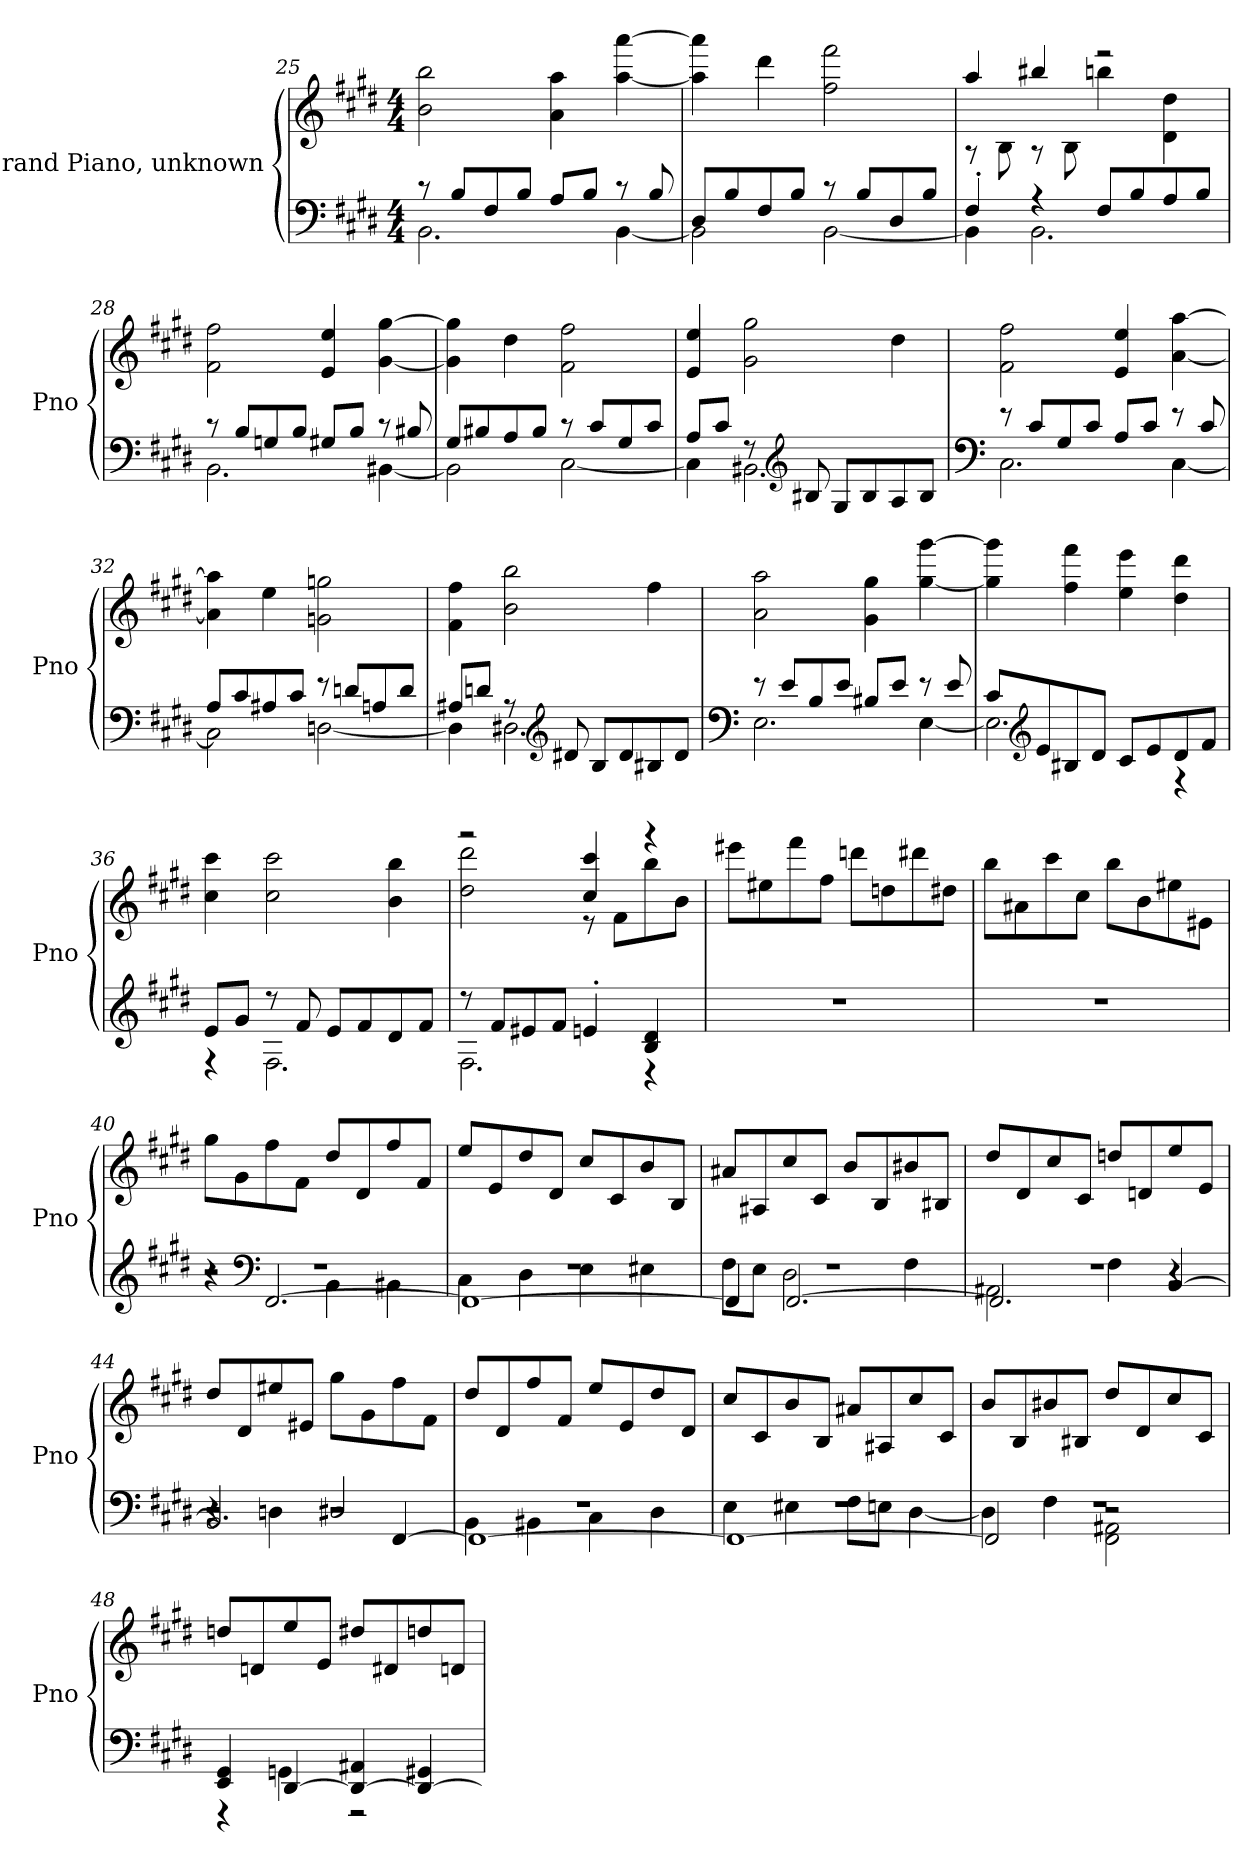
**kern	**kern
*part1	*part1
*staff2	*staff1
*I"Grand Piano, unknown	*
*I'Pno	*
*clefF4	*clefG2
*k[f#c#g#d#]	*k[f#c#g#d#]
*M4/4	*M4/4
=25	=25
*^	*
8r	2.BB\	2b\ 2bb\
8B/L	.	.
8F#/	.	.
8B/J	.	.
8A/L	.	4a\ 4aa\
8B/J	.	.
8r	[4BB\	[4aa\ [4aaa\
8B/	.	.
=26	=26	=26
8D#/L	2BB\]	4aa\] 4aaa\]
8B/	.	.
8F#/	.	4ddd#\
8B/J	.	.
8r	[2BB\	2ff#\ 2fff#\
8B/L	.	.
8D#/	.	.
8B/J	.	.
=27	=27	=27
*	*	*^
4F#'/	4BB\]	4aa/	8r
.	.	.	8B\
4r	2.BB\	4bb#X/	8r
.	.	.	8B\
8F#/L	.	2r	4bbn\
8B/	.	.	.
8A/	.	.	4d#\ 4dd#\
8B/J	.	.	.
*	*	*v	*v
!!LO:LB:g=z
=28	=28	=28
8r	2.BB\	2f#\ 2ff#\
8B/L	.	.
8Gn/	.	.
8B/J	.	.
8G#X/L	.	4e/ 4ee/
8B/J	.	.
8r	[4BB#X\	[4g#\ [4gg#\
8B#X/	.	.
=29	=29	=29
8G#/L	2BB#\]	4g#\] 4gg#\]
8B#X/	.	.
8A/	.	4dd#\
8B#/J	.	.
8r	[2C#\	2f#\ 2ff#\
8c#/L	.	.
8G#/	.	.
8c#/J	.	.
=30	=30	=30
8A/L	4C#\]	4e/ 4ee/
8c#/J	.	.
8r	2.BB#X\	2g#\ 2gg#\
*clefG2	*	*
8B#X/	.	.
8G#/L	.	.
8B#/	.	.
8A/	.	4dd#\
8B#/J	.	.
!!LO:PB:g=z
=31	=31	=31
*clefF4	*	*
8r	2.C#\	2f#\ 2ff#\
8c#/L	.	.
8G#/	.	.
8c#/J	.	.
8A/L	.	4e/ 4ee/
8c#/J	.	.
8r	[4C#\	[4a\ [4aa\
8c#/	.	.
=32	=32	=32
8A/L	2C#\]	4a\] 4aa\]
8c#/	.	.
8A#X/	.	4ee\
8c#/J	.	.
8r	[2Dn\	2gn\ 2ggn\
8dn/L	.	.
8An/	.	.
8d/J	.	.
=33	=33	=33
8A#X/L	4D\]	4f#\ 4ff#\
8dn/J	.	.
8r	2.D#X\	2b\ 2bb\
*clefG2	*	*
8d#X/	.	.
8B/L	.	.
8d#/	.	.
8B#X/	.	4ff#\
8d#/J	.	.
!!LO:LB:g=z
=34	=34	=34
*clefF4	*	*
8r	2.E\	2a\ 2aa\
8e/L	.	.
8B/	.	.
8e/J	.	.
8B#X/L	.	4g#\ 4gg#\
8e/J	.	.
8r	[4E\	[4gg#\ [4ggg#\
8e/	.	.
=35	=35	=35
8c#/L	2.E\]	4gg#\] 4ggg#\]
*clefG2	*	*
8e/	.	.
8B#X/	.	4ff#\ 4fff#\
8d#/J	.	.
8c#/L	.	4ee\ 4eee\
8e/	.	.
8d#/	4r	4dd#\ 4ddd#\
8f#/J	.	.
=36	=36	=36
8e/L	4r	4cc#\ 4ccc#\
8g#/J	.	.
8r	2.F#\	2cc#\ 2ccc#\
8f#/	.	.
8e/L	.	.
8f#/	.	.
8d#/	.	4b\ 4bb\
8f#/J	.	.
=37	=37	=37
*	*	*^
8r	2.F#\	2r	2dd#\ 2ddd#\
8f#/L	.	.	.
8e#X/	.	.	.
8f#/J	.	.	.
4en'/	.	4cc#/ 4ccc#/	8r
.	.	.	8f#\L
4B/ 4d#/	4r	4r	8bb\
.	.	.	8b\J
*v	*v	*	*
*	*v	*v
!!LO:LB:g=z
=38	=38
1r	8eee#X\L
.	8ee#X\
.	8fff#\
.	8ff#\J
.	8dddn\L
.	8ddn\
.	8ddd#X\
.	8dd#X\J
=39	=39
1r	8bb\L
.	8a#X\
.	8ccc#\
.	8cc#\J
.	8bb\L
.	8b\
.	8ee#X\
.	8e#X\J
=40	=40
*^	*
*	*^	*
1r	2r	4r	8gg#\L
.	.	.	8g#\
*clefF4	*	*	*
.	.	[2.FF#/	8ff#\
.	.	.	8f#\J
.	4BB\	.	8dd#/L
.	.	.	8d#/
.	4BB#X\	.	8ff#/
.	.	.	8f#/J
=41	=41	=41	=41
1r	4C#\	1FF#_	8ee/L
.	.	.	8e/
.	4D#\	.	8dd#/
.	.	.	8d#/J
.	4E\	.	8cc#/L
.	.	.	8c#/
.	4E#X\	.	8b/
.	.	.	8B/J
!!LO:LB:g=z
=42	=42	=42	=42
1r	8F#\L	4FF#/]	8a#X/L
.	8E\J	.	8A#X/
.	2D#\	[2.FF#/	8cc#/
.	.	.	8c#/J
.	.	.	8b/L
.	.	.	8B/
.	4F#\	.	8b#X/
.	.	.	8B#X/J
=43	=43	=43	=43
1r	2AA#X\	2.FF#/]	8dd#/L
.	.	.	8d#/
.	.	.	8cc#/
.	.	.	8c#/J
.	4F#\	.	8ddn/L
.	.	.	8dn/
.	4r	[4BB/	8ee/
.	.	.	8e/J
=44	=44	=44	=44
2r	4r	2.BB/]	8dd#/L
.	.	.	8d#/
.	4Dn\	.	8ee#X/
.	.	.	8e#X/J
2D#X/	2r	.	8gg#\L
.	.	.	8g#\
.	.	[4FF#/	8ff#\
.	.	.	8f#\J
=45	=45	=45	=45
1r	4BB\	1FF#_	8dd#/L
.	.	.	8d#/
.	4BB#X\	.	8ff#/
.	.	.	8f#/J
.	4C#\	.	8ee/L
.	.	.	8e/
.	4D#\	.	8dd#/
.	.	.	8d#/J
!!LO:LB:g=z
=46	=46	=46	=46
1r	4E\	1FF#_	8cc#/L
.	.	.	8c#/
.	4E#X\	.	8b/
.	.	.	8B/J
.	8F#\L	.	8a#X/L
.	8En\J	.	8A#X/
.	[4D#\	.	8cc#/
.	.	.	8c#/J
=47	=47	=47	=47
1r	4D#\]	2FF#/]	8b/L
.	.	.	8B/
.	4F#\	.	8b#X/
.	.	.	8B#X/J
.	2FF#\ 2AA#X\	2r	8dd#/L
.	.	.	8d#/
.	.	.	8cc#/
.	.	.	8c#/J
*	*v	*v	*
=48	=48	=48
4EE/ 4GG#/	4r	8ddn/L
.	.	8dn/
[4DD#/	4GGn\	8ee/
.	.	8e/J
4DD#/_ 4AA#X/	2r	8dd#X/L
.	.	8d#X/
4DD#/_ 4GG#X/	.	8ddn/
.	.	8dn/J
*v	*v	*
=	=
*-	*-
